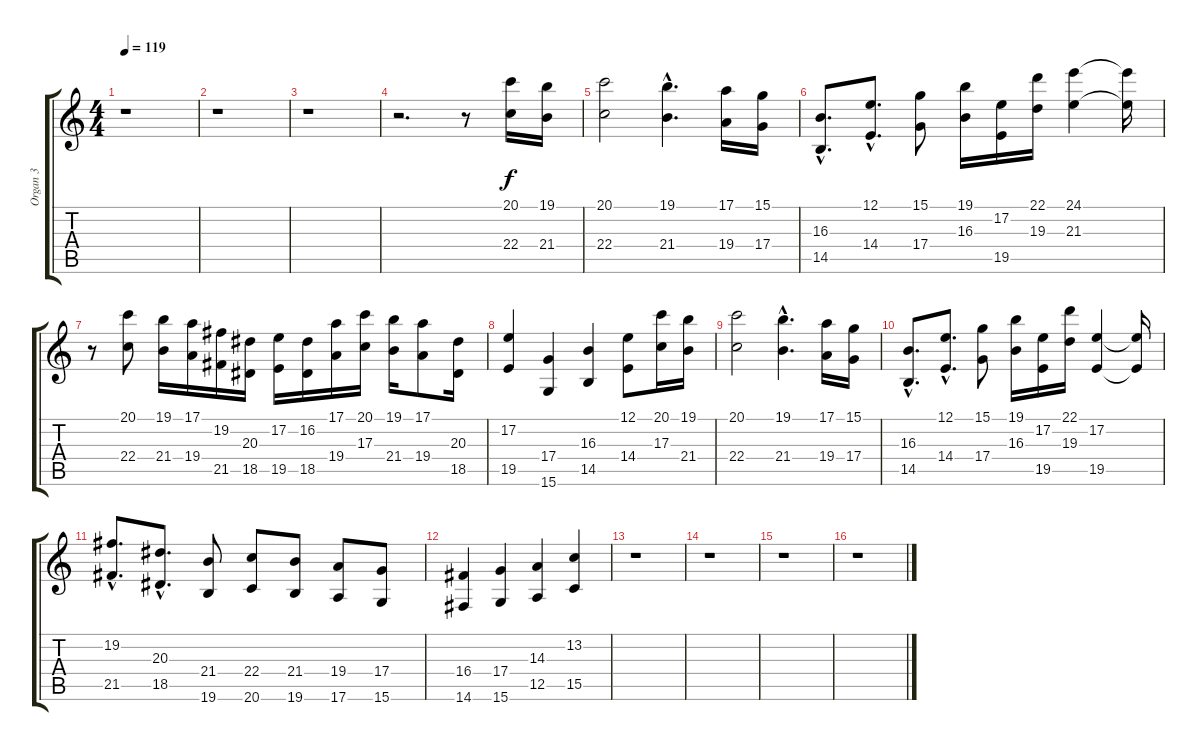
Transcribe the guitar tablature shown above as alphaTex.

\track ("Organ 3" "Organ 3") {instrument churchorgan}
\staff {score tabs}
\tuning (E4 B3 G3 D3 A2 E2) {hide}
\ts (4 4)
\tempo 119
\clef g2
\ks c
r.1{dy f} |
r.1 |
r.1 |
r.2{d} r.8 (20.1 22.4).16 (19.1 21.4).16 |
(20.1 22.4).2 (19.1{hac} 21.4{hac}).4{d} (17.1 19.4).16 (15.1 17.4).16 |
(16.3{hac} 14.5{hac}).8{d} (12.1{hac} 14.4{hac}).8{d} (15.1 17.4).8 (19.1 16.3).16 (17.2 19.5).16 (22.1 19.3).16 (24.1 21.3).4 (24.1{t} 21.3{t}).16 |
r.8 (20.1 22.4).8 (19.1 21.4).16 (17.1 19.4).16 (19.2 21.5).16 (20.3 18.5).16 (17.2 19.5).16 (16.2 18.5).16 (17.1 19.4).16 (20.1 17.3).16 (19.1 21.4).16 (17.1 19.4).8 (20.3 18.5).16 |
(17.2 19.5).4 (17.4 15.6).4 (16.3 14.5).4 (12.1 14.4).8 (20.1 17.3).16 (19.1 21.4).16 |
(20.1 22.4).2 (19.1{hac} 21.4{hac}).4{d} (17.1 19.4).16 (15.1 17.4).16 |
(16.3{hac} 14.5{hac}).8{d} (12.1{hac} 14.4{hac}).8{d} (15.1 17.4).8 (19.1 16.3).16 (17.2 19.5).16 (22.1 19.3).16 (17.2 19.5).4 (17.2{t} 19.5{t}).16 |
(19.2{hac} 21.5{hac}).8{d} (20.3{hac} 18.5{hac}).8{d} (21.4 19.6).8 (22.4 20.6).8 (21.4 19.6).8 (19.4 17.6).8 (17.4 15.6).8 |
(16.4 14.6).4 (17.4 15.6).4 (14.3 12.5).4 (13.2 15.5).4 |
r.1 |
r.1 |
r.1 |
r.1
